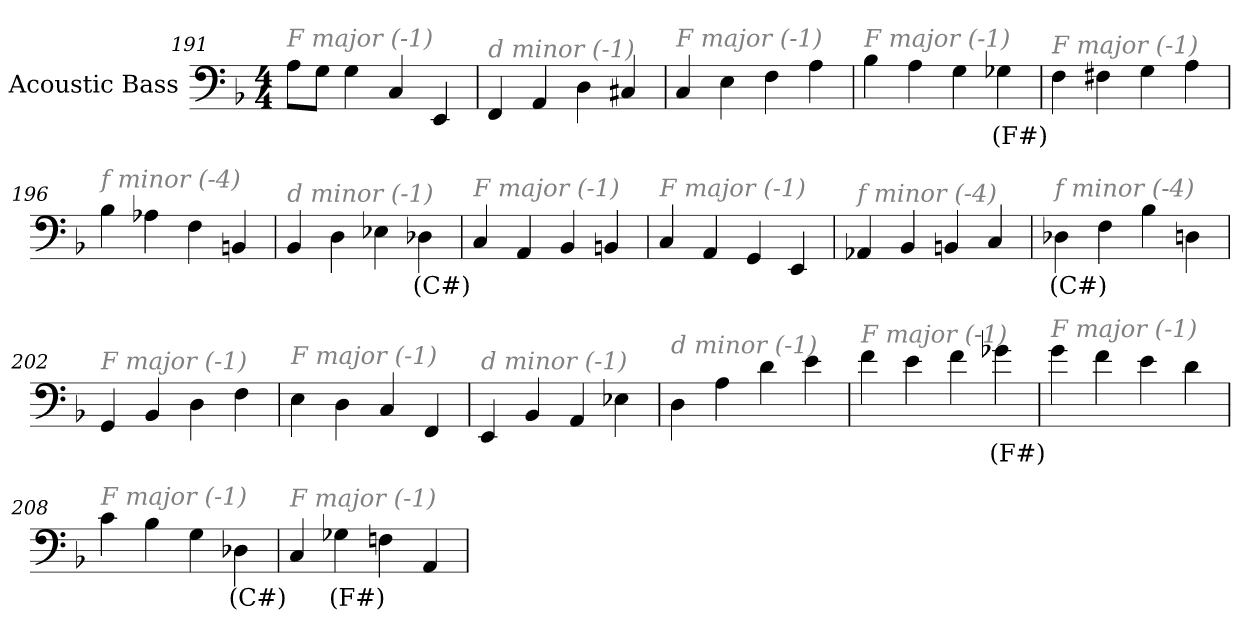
**kern	**text
*part1	*part1
*staff1	*staff1
*I"Acoustic Bass	*
*clefF4	*
*ITrd7c12	*
*k[b-]	*
*F:	*
*M4/4	*
=191	=191
!LO:TX:i:color=#808080:t=F major (-1)	!
8AAL	.
8GGJ	.
4GG	.
4CC	.
4EEE	.
=192	=192
!LO:TX:i:color=#808080:t=d minor (-1)	!
4FFF	.
4AAA	.
4DD	.
4CC#X	.
=193	=193
!LO:TX:i:color=#808080:t=F major (-1)	!
4CC	.
4EE	.
4FF	.
4AA	.
=194	=194
!LO:TX:i:color=#808080:t=F major (-1)	!
4BB-	.
4AA	.
4GG	.
4GG-Xi	(F#)
=195	=195
!LO:TX:i:color=#808080:t=F major (-1)	!
4FF	.
4FF#X	.
4GG	.
4AA	.
=196	=196
!LO:TX:i:color=#808080:t=f minor (-4)	!
4BB-	.
4AA-X	.
4FF	.
4BBBn	.
=197	=197
!LO:TX:i:color=#808080:t=d minor (-1)	!
4BBB-	.
4DD	.
4EE-X	.
4DD-Xj	(C#)
=198	=198
!LO:TX:i:color=#808080:t=F major (-1)	!
4CC	.
4AAA	.
4BBB-	.
4BBBn	.
=199	=199
!LO:TX:i:color=#808080:t=F major (-1)	!
4CC	.
4AAA	.
4GGG	.
4EEE	.
=200	=200
!LO:TX:i:color=#808080:t=f minor (-4)	!
4AAA-X	.
4BBB-	.
4BBBn	.
4CC	.
=201	=201
!LO:TX:i:color=#808080:t=f minor (-4)	!
4DD-Xi	(C#)
4FF	.
4BB-	.
4DD	.
=202	=202
!LO:TX:i:color=#808080:t=F major (-1)	!
4GGG	.
4BBB-	.
4DD	.
4FF	.
=203	=203
!LO:TX:i:color=#808080:t=F major (-1)	!
4EE	.
4DD	.
4CC	.
4FFF	.
=204	=204
!LO:TX:i:color=#808080:t=d minor (-1)	!
4EEE	.
4BBB-	.
4AAA	.
4EE-X	.
=205	=205
!LO:TX:i:color=#808080:t=d minor (-1)	!
4DD	.
4AA	.
4D	.
4E	.
=206	=206
!LO:TX:i:color=#808080:t=F major (-1)	!
4F	.
4E	.
4F	.
4G-Xi	(F#)
=207	=207
!LO:TX:i:color=#808080:t=F major (-1)	!
4G	.
4F	.
4E	.
4D	.
=208	=208
!LO:TX:i:color=#808080:t=F major (-1)	!
4C	.
4BB-	.
4GG	.
4DD-Xi	(C#)
=209	=209
!LO:TX:i:color=#808080:t=F major (-1)	!
4CC	.
4GG-Xi	(F#)
4FFn	.
4AAA	.
=	=
*-	*-
